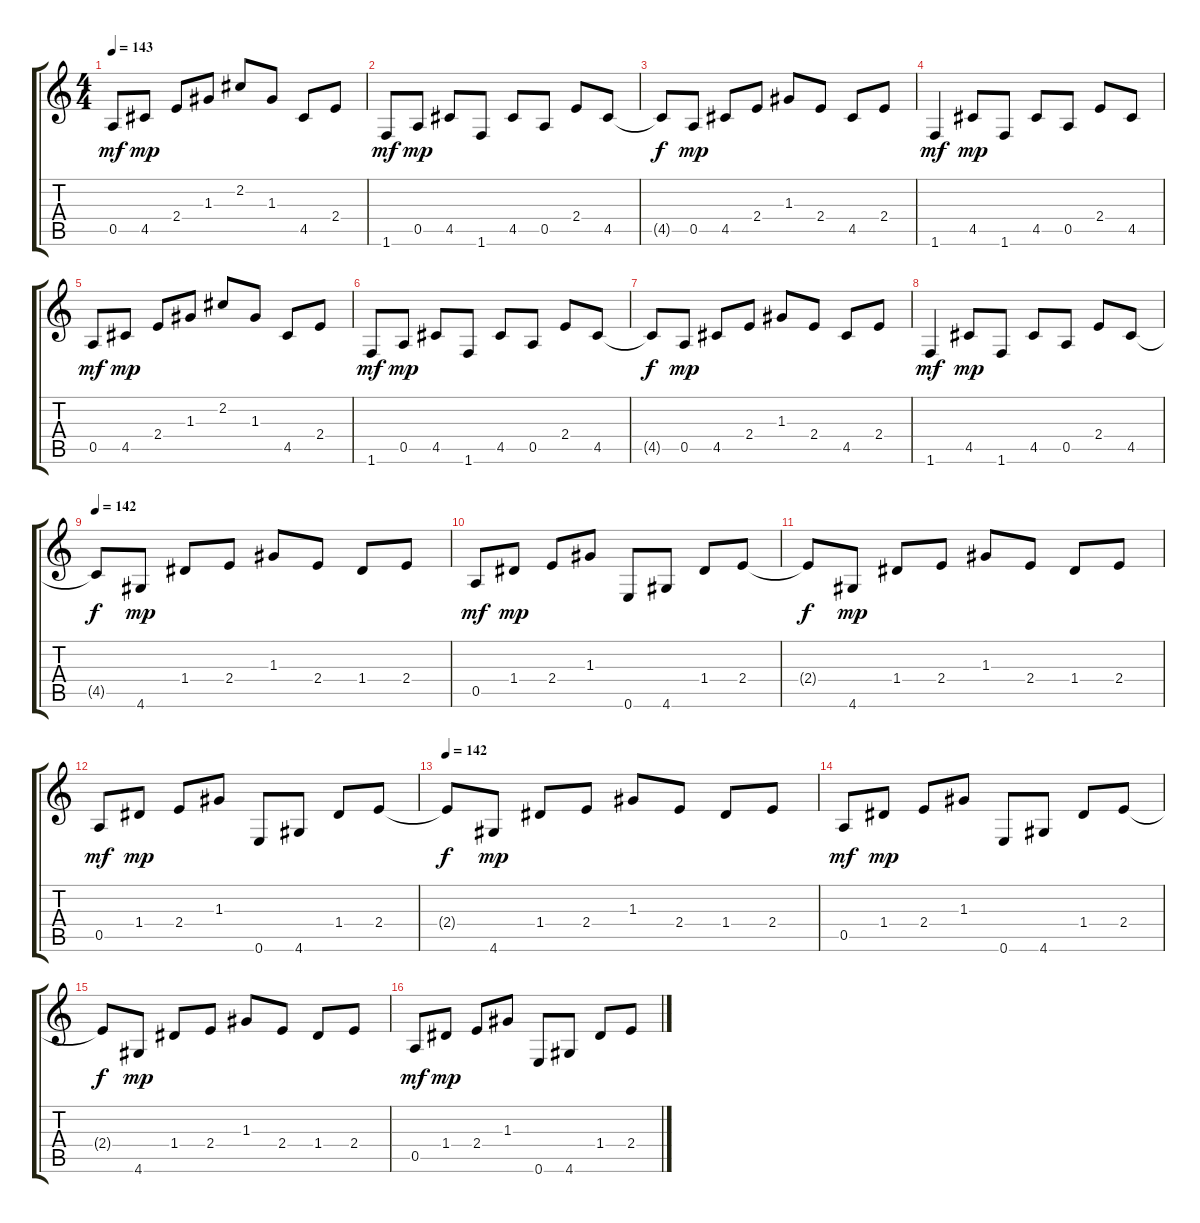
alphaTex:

\track "" {instrument acousticguitarsteel}
\staff {score tabs}
\tuning (E4 B3 G3 D3 A2 E2) {hide}
\ts (4 4)
\tempo 143
\clef g2
\ks c
0.5.8{dy mf} 4.5.8{dy mp} 2.4.8 1.3.8 2.2.8 1.3.8 4.5.8 2.4.8 |
1.6.8{dy mf} 0.5.8{dy mp} 4.5.8 1.6.8 4.5.8 0.5.8 2.4.8 4.5.8 |
4.5{t}.8{dy f} 0.5.8{dy mp} 4.5.8 2.4.8 1.3.8 2.4.8 4.5.8 2.4.8 |
1.6.4{dy mf} 4.5.8{dy mp} 1.6.8 4.5.8 0.5.8 2.4.8 4.5.8 |
0.5.8{dy mf} 4.5.8{dy mp} 2.4.8 1.3.8 2.2.8 1.3.8 4.5.8 2.4.8 |
1.6.8{dy mf} 0.5.8{dy mp} 4.5.8 1.6.8 4.5.8 0.5.8 2.4.8 4.5.8 |
4.5{t}.8{dy f} 0.5.8{dy mp} 4.5.8 2.4.8 1.3.8 2.4.8 4.5.8 2.4.8 |
1.6.4{dy mf} 4.5.8{dy mp} 1.6.8 4.5.8 0.5.8 2.4.8 4.5.8 |
\tempo 142
4.5{t}.8{dy f} 4.6.8{dy mp} 1.4.8 2.4.8 1.3.8 2.4.8 1.4.8 2.4.8 |
0.5.8{dy mf} 1.4.8{dy mp} 2.4.8 1.3.8 0.6.8 4.6.8 1.4.8 2.4.8 |
2.4{t}.8{dy f} 4.6.8{dy mp} 1.4.8 2.4.8 1.3.8 2.4.8 1.4.8 2.4.8 |
0.5.8{dy mf} 1.4.8{dy mp} 2.4.8 1.3.8 0.6.8 4.6.8 1.4.8 2.4.8 |
\tempo 142
2.4{t}.8{dy f} 4.6.8{dy mp} 1.4.8 2.4.8 1.3.8 2.4.8 1.4.8 2.4.8 |
0.5.8{dy mf} 1.4.8{dy mp} 2.4.8 1.3.8 0.6.8 4.6.8 1.4.8 2.4.8 |
2.4{t}.8{dy f} 4.6.8{dy mp} 1.4.8 2.4.8 1.3.8 2.4.8 1.4.8 2.4.8 |
0.5.8{dy mf} 1.4.8{dy mp} 2.4.8 1.3.8 0.6.8 4.6.8 1.4.8 2.4.8
